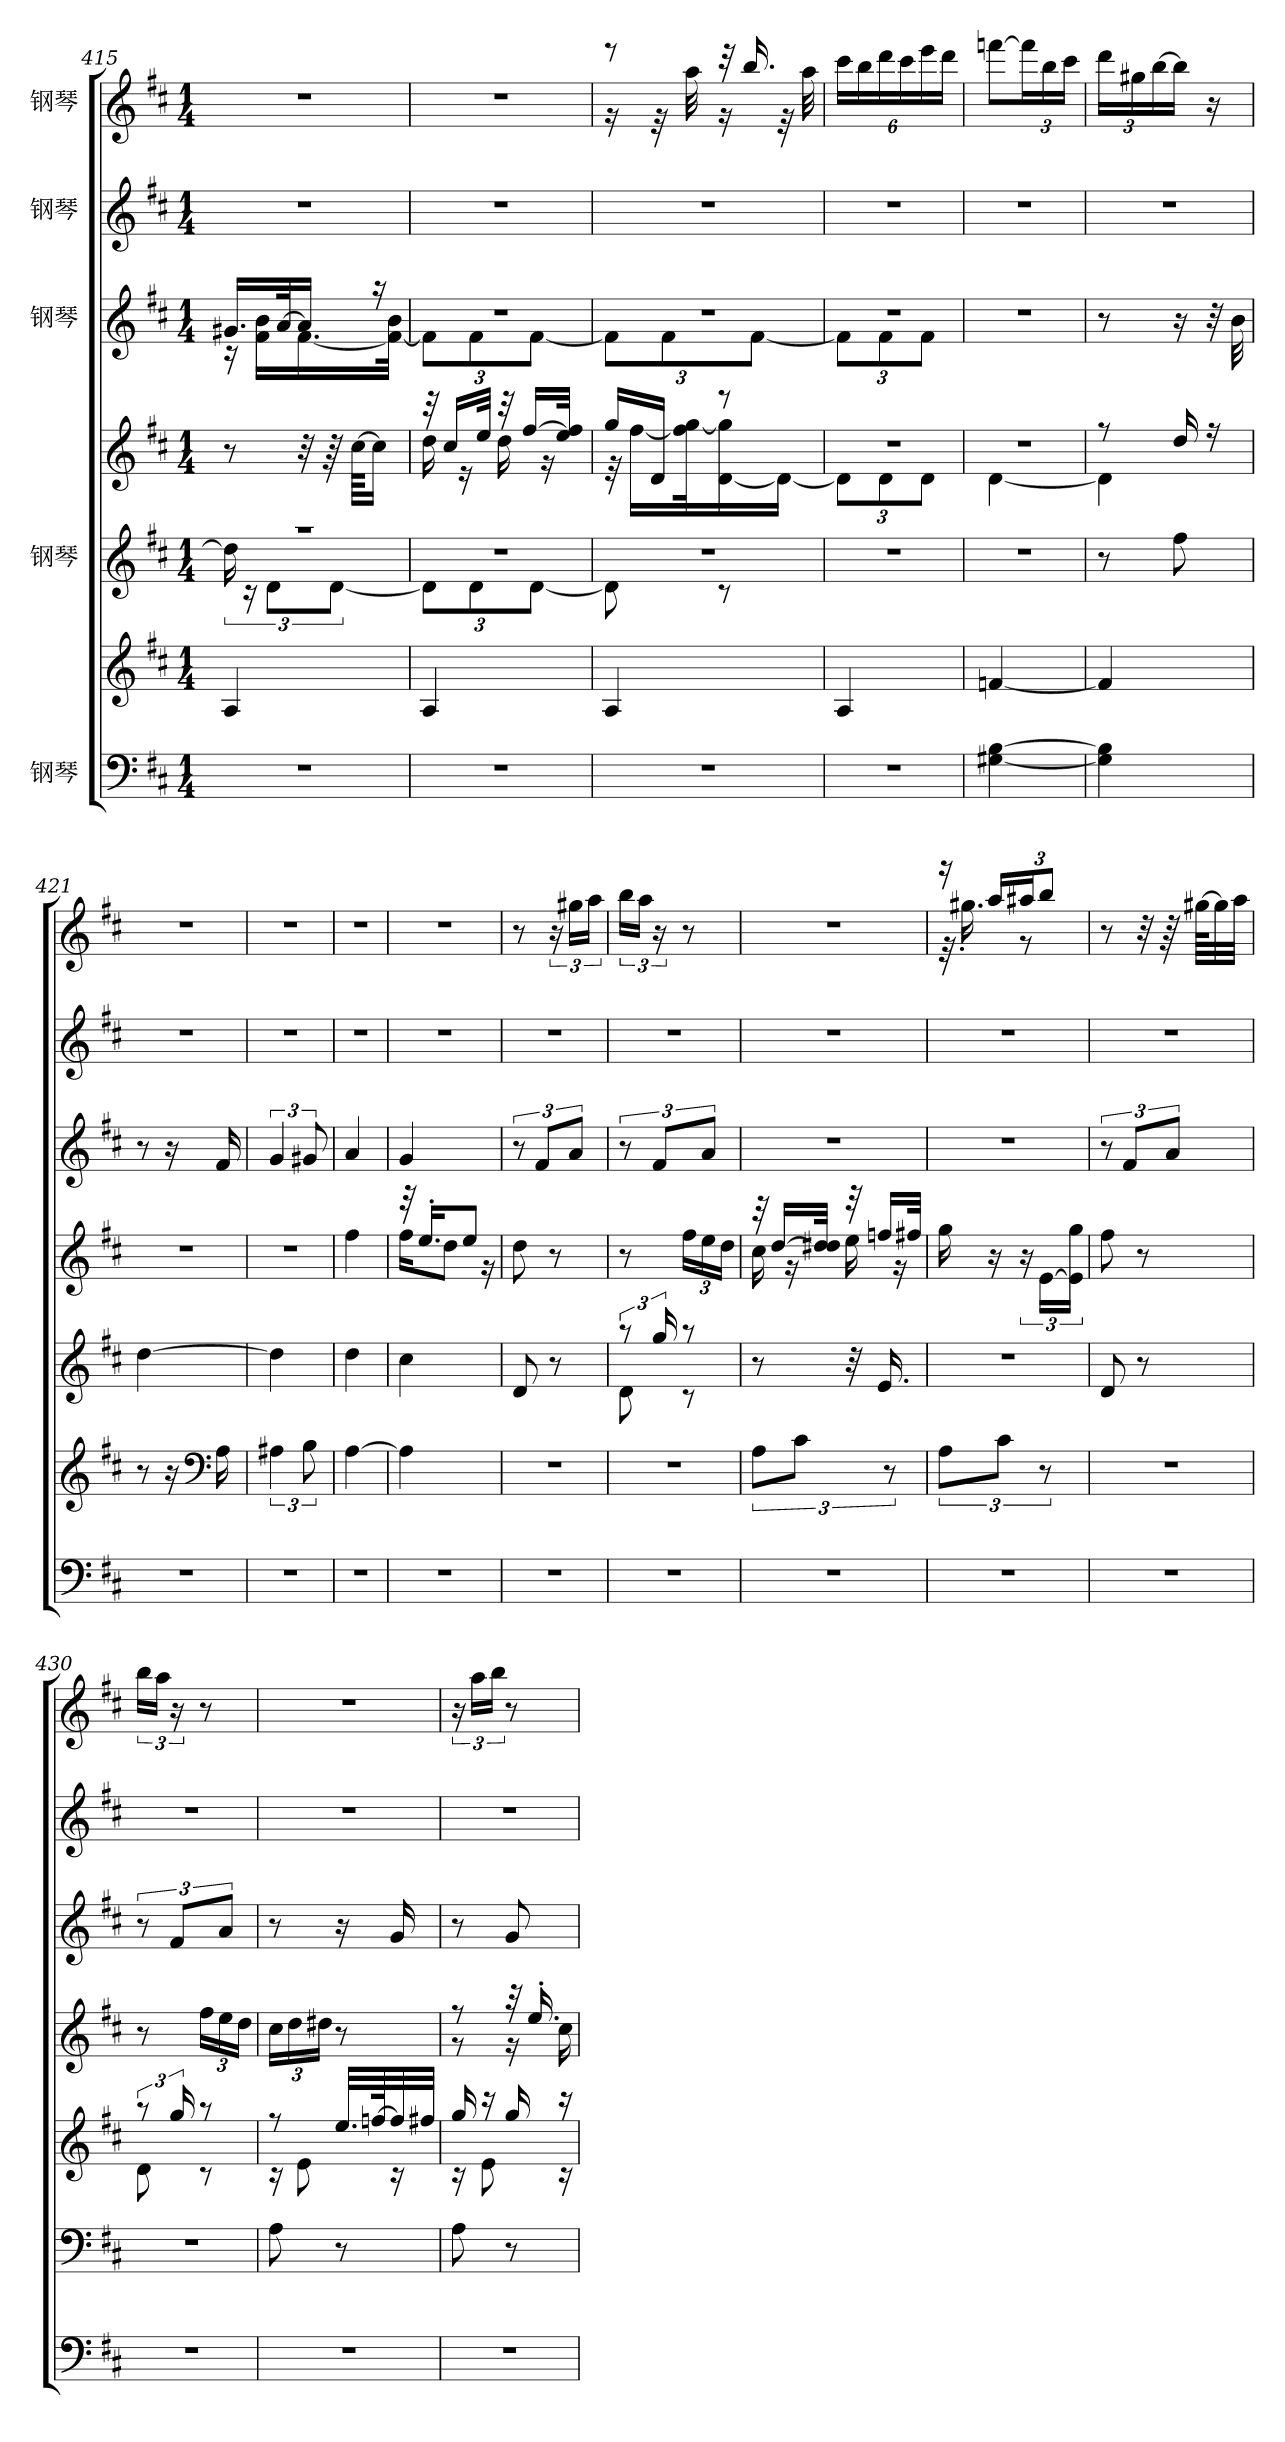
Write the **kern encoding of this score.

**kern	**kern	**kern	**kern	**kern	**kern	**kern
*part5	*part5	*part4	*part4	*part3	*part2	*part1
*staff7	*staff6	*staff5	*staff4	*staff3	*staff2	*staff1
*I"钢琴	*	*I"钢琴	*	*I"钢琴	*I"钢琴	*I"钢琴
*clefF4	*clefG2	*clefG2	*clefG2	*clefG2	*clefG2	*clefG2
*k[f#c#]	*k[f#c#]	*k[f#c#]	*k[f#c#]	*k[f#c#]	*k[f#c#]	*k[f#c#]
*M1/4	*M1/4	*M1/4	*M1/4	*M1/4	*M1/4	*M1/4
=415	=415	=415	=415	=415	=415	=415
*	*	*^	*	*^	*	*
4r	4A/	4r	24dd\]	8r	16.g#X/LL	16r	4r	4r
.	.	.	24r	.	.	.	.	.
.	.	.	.	.	.	16f#\ 16b\LL	.	.
.	.	.	12d\L	.	.	.	.	.
.	.	.	.	.	[32a/K	.	.	.
.	.	.	.	32r	16a/JJ]	[16.f#\	.	.
.	.	.	.	64r	.	.	.	.
.	.	.	[12d\J	.	.	.	.	.
.	.	.	.	[64cc#\KKLL	.	.	.	.
.	.	.	.	16cc#\JJ]	16r	.	.	.
.	.	.	.	.	.	32f#\_ 32b\JJk	.	.
!!LO:PB:g=z
=416	=416	=416	=416	=416	=416	=416	=416	=416
*	*	*	*Xbrackettup	*	*	*Xbrackettup	*	*
*	*	*	*	*^	*	*	*	*
4r	4A/	4r	12d\L]	32r	16dd\	4r	12f#\L]	4r	4r
.	.	.	.	16cc#/LL	.	.	.	.	.
.	.	.	.	.	16r	.	.	.	.
.	.	.	12d\	.	.	.	12f#\	.	.
.	.	.	.	32ee/JJk	.	.	.	.	.
.	.	.	.	32r	16dd\	.	.	.	.
.	.	.	.	[16ff#/LL	.	.	.	.	.
.	.	.	[12d\J	.	.	.	[12f#\J	.	.
.	.	.	.	.	16r	.	.	.	.
.	.	.	.	32ee/ 32ff#/]JJk	.	.	.	.	.
=417	=417	=417	=417	=417	=417	=417	=417	=417	=417
*	*	*	*	*	*	*	*	*	*^
4r	4A/	4r	8d\]	16gg/LL	32r	4r	12f#\L]	4r	8r	16r
.	.	.	.	.	[16ff#\LL	.	.	.	.	.
.	.	.	.	16d/JJ	.	.	.	.	.	32r
.	.	.	.	.	.	.	12f#\	.	.	.
.	.	.	.	.	32ff#\] [32gg\K	.	.	.	.	32aa\
.	.	.	8r	8r	[16d\ 16gg\]	.	.	.	32r	16r
.	.	.	.	.	.	.	.	.	16.bb/	.
.	.	.	.	.	.	.	[12f#\J	.	.	.
.	.	.	.	.	16d\JJ_	.	.	.	.	32r
.	.	.	.	.	.	.	.	.	.	32aa\
*	*	*v	*v	*	*	*	*	*	*v	*v
=418	=418	=418	=418	=418	=418	=418	=418	=418
*	*	*	*	*Xbrackettup	*	*	*	*Xbrackettup
4r	4A/	4r	4r	12d\L]	4r	12f#\L]	4r	24ccc#\LL
.	.	.	.	.	.	.	.	24bb\
.	.	.	.	12d\	.	12f#\	.	24ddd\
.	.	.	.	.	.	.	.	24ccc#\
.	.	.	.	12d\J	.	12f#\J	.	24eee\
.	.	.	.	.	.	.	.	24ddd\JJ
*	*	*	*	*	*v	*v	*	*
=419	=419	=419	=419	=419	=419	=419	=419
[4G#X\ [4B\	[4fn/	4r	4r	[4d\	4r	4r	[8fffn\L
.	.	.	.	.	.	.	24fff\L]
.	.	.	.	.	.	.	24bb\
.	.	.	.	.	.	.	24ccc#\JJ
!!LO:PB:g=z
=420	=420	=420	=420	=420	=420	=420	=420
4G#\] 4B\]	4f/]	8r	8r	4d\]	8r	4r	24ddd\LL
.	.	.	.	.	.	.	24gg#X\
.	.	.	.	.	.	.	[24bb\
.	.	8ff#\	16dd/	.	16r	.	16bb\JJ]
.	.	.	16r	.	32r	.	16r
.	.	.	.	.	32b\	.	.
*	*	*	*v	*v	*	*	*
=421	=421	=421	=421	=421	=421	=421
4r	8r	[4dd\	4r	8r	4r	4r
.	16r	.	.	16r	.	.
*	*clefF4	*	*	*	*	*
.	16A\	.	.	16f#/	.	.
=422	=422	=422	=422	=422	=422	=422
*	*	*	*	*brackettup	*	*
4r	6A#X\	4dd\]	4r	6g/	4r	4r
.	12B\	.	.	12g#X/	.	.
=423	=423	=423	=423	=423	=423	=423
4r	[4A\	4dd\	4ff#\	4a/	4r	4r
=424	=424	=424	=424	=424	=424	=424
*	*	*	*^	*	*	*
4r	4A\]	4cc#\	32r	16ff#\KL	4g/	4r	4r
.	.	.	16.ee'/KL	.	.	.	.
.	.	.	.	8dd\J	.	.	.
.	.	.	8ee/J	.	.	.	.
.	.	.	.	16r	.	.	.
*	*	*	*v	*v	*	*	*
=425	=425	=425	=425	=425	=425	=425
4r	4r	8d/	8dd\	12r	4r	8r
.	.	.	.	12f#/L	.	.
*	*	*	*	*	*	*brackettup
.	.	8r	8r	.	.	24r
.	.	.	.	12a/J	.	24gg#X\LL
.	.	.	.	.	.	24aa\JJ
=426	=426	=426	=426	=426	=426	=426
*	*	*brackettup	*	*	*	*
*	*	*^	*	*	*	*
4r	4r	12r	8d\	8r	12r	4r	24bb\LL
.	.	.	.	.	.	.	24aa\JJ
.	.	24gg/	.	.	12f#/L	.	24r
.	.	8r	8r	24ff#\LL	.	.	8r
.	.	.	.	24ee\	12a/J	.	.
.	.	.	.	24dd\JJ	.	.	.
*	*	*v	*v	*	*	*	*
!!LO:PB:g=z
=427	=427	=427	=427	=427	=427	=427
*	*	*	*^	*	*	*
4r	12A\L	8r	32r	16cc#\	4r	4r	4r
.	.	.	[16dd/LL	.	.	.	.
.	.	.	.	16r	.	.	.
.	12c#\J	.	.	.	.	.	.
.	.	.	32dd/] 32dd#X/JJk	.	.	.	.
.	.	32r	32r	16ee\	.	.	.
.	.	16.e/	16ffn/LL	.	.	.	.
.	12r	.	.	.	.	.	.
.	.	.	.	16r	.	.	.
.	.	.	32ff#X/JJk	.	.	.	.
*	*	*	*v	*v	*	*	*
=428	=428	=428	=428	=428	=428	=428
*	*	*	*	*	*	*^
4r	12A\L	4r	16gg\	4r	4r	16r	32r
.	.	.	.	.	.	.	16.gg#X'\
.	.	.	16r	.	.	16aa/LL	.
.	12c#\J	.	.	.	.	.	.
*	*	*	*brackettup	*	*	*Xbrackettup	*
.	.	.	24r	.	.	24aa#X/J	8r
.	12r	.	[24e\LL	.	.	12bb/J	.
.	.	.	24e\] 24gg\JJ	.	.	.	.
*	*	*	*	*	*	*v	*v
=429	=429	=429	=429	=429	=429	=429
4r	4r	8d/	8ff#\	12r	4r	8r
.	.	.	.	12f#/L	.	.
.	.	8r	8r	.	.	32r
.	.	.	.	.	.	64r
.	.	.	.	12a/J	.	.
.	.	.	.	.	.	[64gg#X\KLLL
.	.	.	.	.	.	32gg#\]
.	.	.	.	.	.	32aa\JJJ
=430	=430	=430	=430	=430	=430	=430
*	*	*^	*	*	*	*
*	*	*	*	*	*	*	*brackettup
4r	4r	12r	8d\	8r	12r	4r	24bb\LL
.	.	.	.	.	.	.	24aa\JJ
.	.	24gg/	.	.	12f#/L	.	24r
*	*	*	*	*Xbrackettup	*	*	*
.	.	8r	8r	24ff#\LL	.	.	8r
.	.	.	.	24ee\	12a/J	.	.
.	.	.	.	24dd\JJ	.	.	.
!!LO:PB:g=z
=431	=431	=431	=431	=431	=431	=431	=431
4r	8A\	8r	16r	24cc#\LL	8r	4r	4r
.	.	.	.	24dd\	.	.	.
.	.	.	8e\	.	.	.	.
.	.	.	.	24dd#X\JJ	.	.	.
.	8r	32.ee/LLL	.	8r	16r	.	.
.	.	[64ffn/K	.	.	.	.	.
.	.	32ff/]	16r	.	16g/	.	.
.	.	32ff#X/JJJ	.	.	.	.	.
=432	=432	=432	=432	=432	=432	=432	=432
*	*	*	*	*^	*	*	*
4r	8A\	16gg/	16r	8r	8r	8r	4r	24r
.	.	.	.	.	.	.	.	24aa\LL
.	.	16r	8e\	.	.	.	.	.
.	.	.	.	.	.	.	.	24bb\JJ
.	8r	16gg/	.	32r	16r	8g/	.	8r
.	.	.	.	16.ee'/	.	.	.	.
.	.	16r	16r	.	16cc#\	.	.	.
*	*	*v	*v	*	*	*	*	*
*	*	*	*v	*v	*	*	*
=	=	=	=	=	=	=
*-	*-	*-	*-	*-	*-	*-
